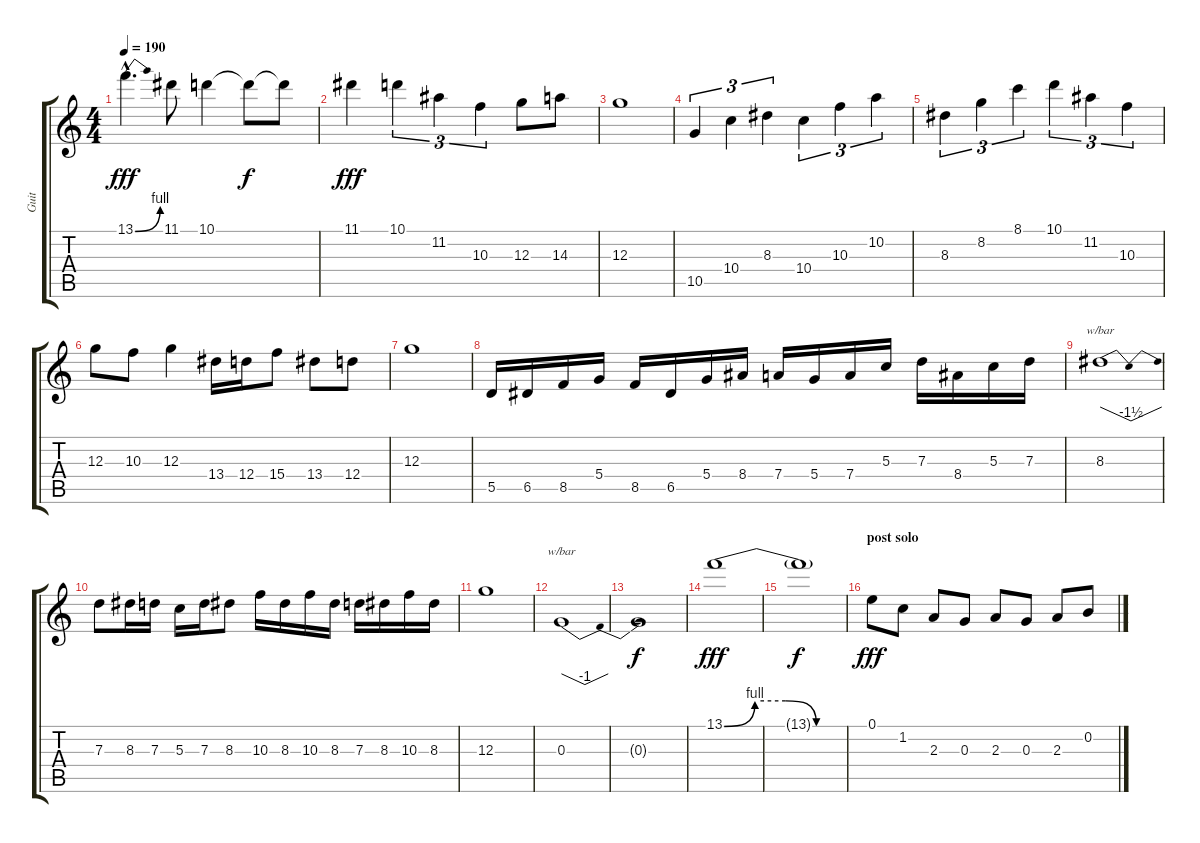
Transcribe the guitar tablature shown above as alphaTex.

\track ("Guit" "Guit") {instrument overdrivenguitar}
\staff {score tabs}
\tuning (E4 B3 G3 D3 A2 E2) {hide}
\ts (4 4)
\tempo 190
\clef g2
\ks c
13.1{be (bend 0 0 60 4) hac}.4{d dy fff} 11.1.8 10.1.4 10.1{t}.8{dy f} 10.1{t}.8 |
11.1.4{dy fff} 10.1.4{tu (3 2)} 11.2.4{tu (3 2)} 10.3.4{tu (3 2)} 12.3.8 14.3.8 |
12.3.1 |
10.5.4{tu (3 2)} 10.4.4{tu (3 2)} 8.3.4{tu (3 2)} 10.4.4{tu (3 2)} 10.3.4{tu (3 2)} 10.2.4{tu (3 2)} |
8.3.4{tu (3 2)} 8.2.4{tu (3 2)} 8.1.4{tu (3 2)} 10.1.4{tu (3 2)} 11.2.4{tu (3 2)} 10.3.4{tu (3 2)} |
12.3.8 10.3.8 12.3.4 13.4.16 12.4.16 15.4.8 13.4.8 12.4.8 |
12.3.1 |
5.5.16 6.5.16 8.5.16 5.4.16 8.5.16 6.5.16 5.4.16 8.4.16 7.4.16 5.4.16 7.4.16 5.3.16 7.3.16 8.4.16 5.3.16 7.3.16 |
8.3.1{tbe (dip default 0 0 30 -6 60 0)} |
7.3.8 8.3.16 7.3.16 5.3.16 7.3.16 8.3.8 10.3.16 8.3.16 10.3.16 8.3.16 7.3.16 8.3.16 10.3.16 8.3.16 |
12.3.1 |
0.3.1{tbe (dip default 0 0 30 -4 60 0)} |
0.3{t}.1{dy f} |
13.1{be (custom 0 0 15 4 30 4 45 0 60 0)}.1{dy fff} |
13.1{t}.1{dy f} |
\section ("" "post solo")
0.1.8{dy fff} 1.2.8 2.3.8 0.3.8 2.3.8 0.3.8 2.3.8 0.2.8
